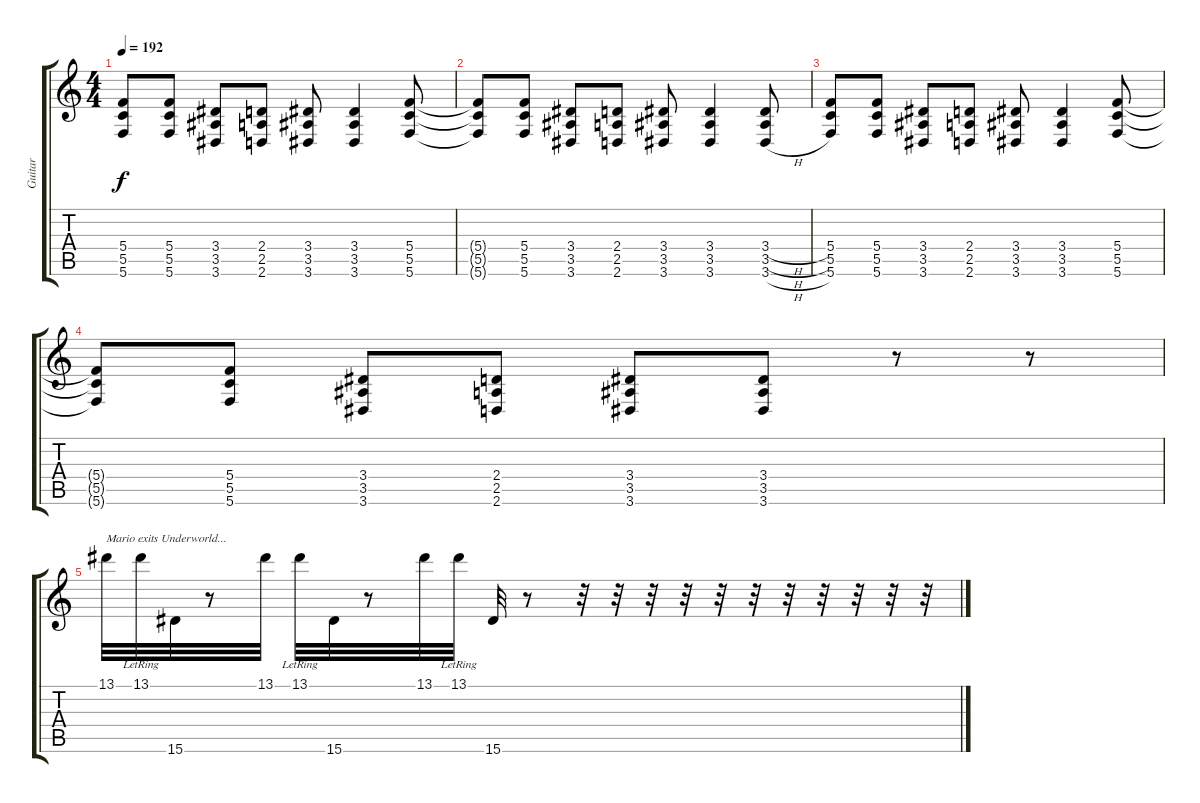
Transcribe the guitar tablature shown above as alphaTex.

\track ("Guitar" "Guitar") {instrument overdrivenguitar}
\staff {score tabs}
\tuning (D4 A3 F3 C3 G2 C2) {hide}
\ts (4 4)
\tempo 192
\clef g2
\ks c
(5.4 5.5 5.6).8{dy f} (5.4 5.5 5.6).8 (3.4 3.5 3.6).8 (2.4 2.5 2.6).8 (3.4 3.5 3.6).8 (3.4 3.5 3.6).4 (5.4 5.5 5.6).8 |
(5.4{t} 5.5{t} 5.6{t}).8 (5.4 5.5 5.6).8 (3.4 3.5 3.6).8 (2.4 2.5 2.6).8 (3.4 3.5 3.6).8 (3.4 3.5 3.6).4 (3.4{h} 3.5{h} 3.6{h}).8 |
(5.4 5.5 5.6).8 (5.4 5.5 5.6).8 (3.4 3.5 3.6).8 (2.4 2.5 2.6).8 (3.4 3.5 3.6).8 (3.4 3.5 3.6).4 (5.4 5.5 5.6).8 |
(5.4{t} 5.5{t} 5.6{t}).8 (5.4 5.5 5.6).8 (3.4 3.5 3.6).8 (2.4 2.5 2.6).8 (3.4 3.5 3.6).8 (3.4 3.5 3.6).8 r.8 r.8 |
13.1.32{txt "Mario exits Underworld..."} 13.1{lr}.32 15.6.32 r.8 13.1.32 13.1{lr}.32 15.6.32 r.8 13.1.32 13.1{lr}.32 15.6.32 r.8 r.32 r.32 r.32 r.32 r.32 r.32 r.32 r.32 r.32 r.32 r.32
